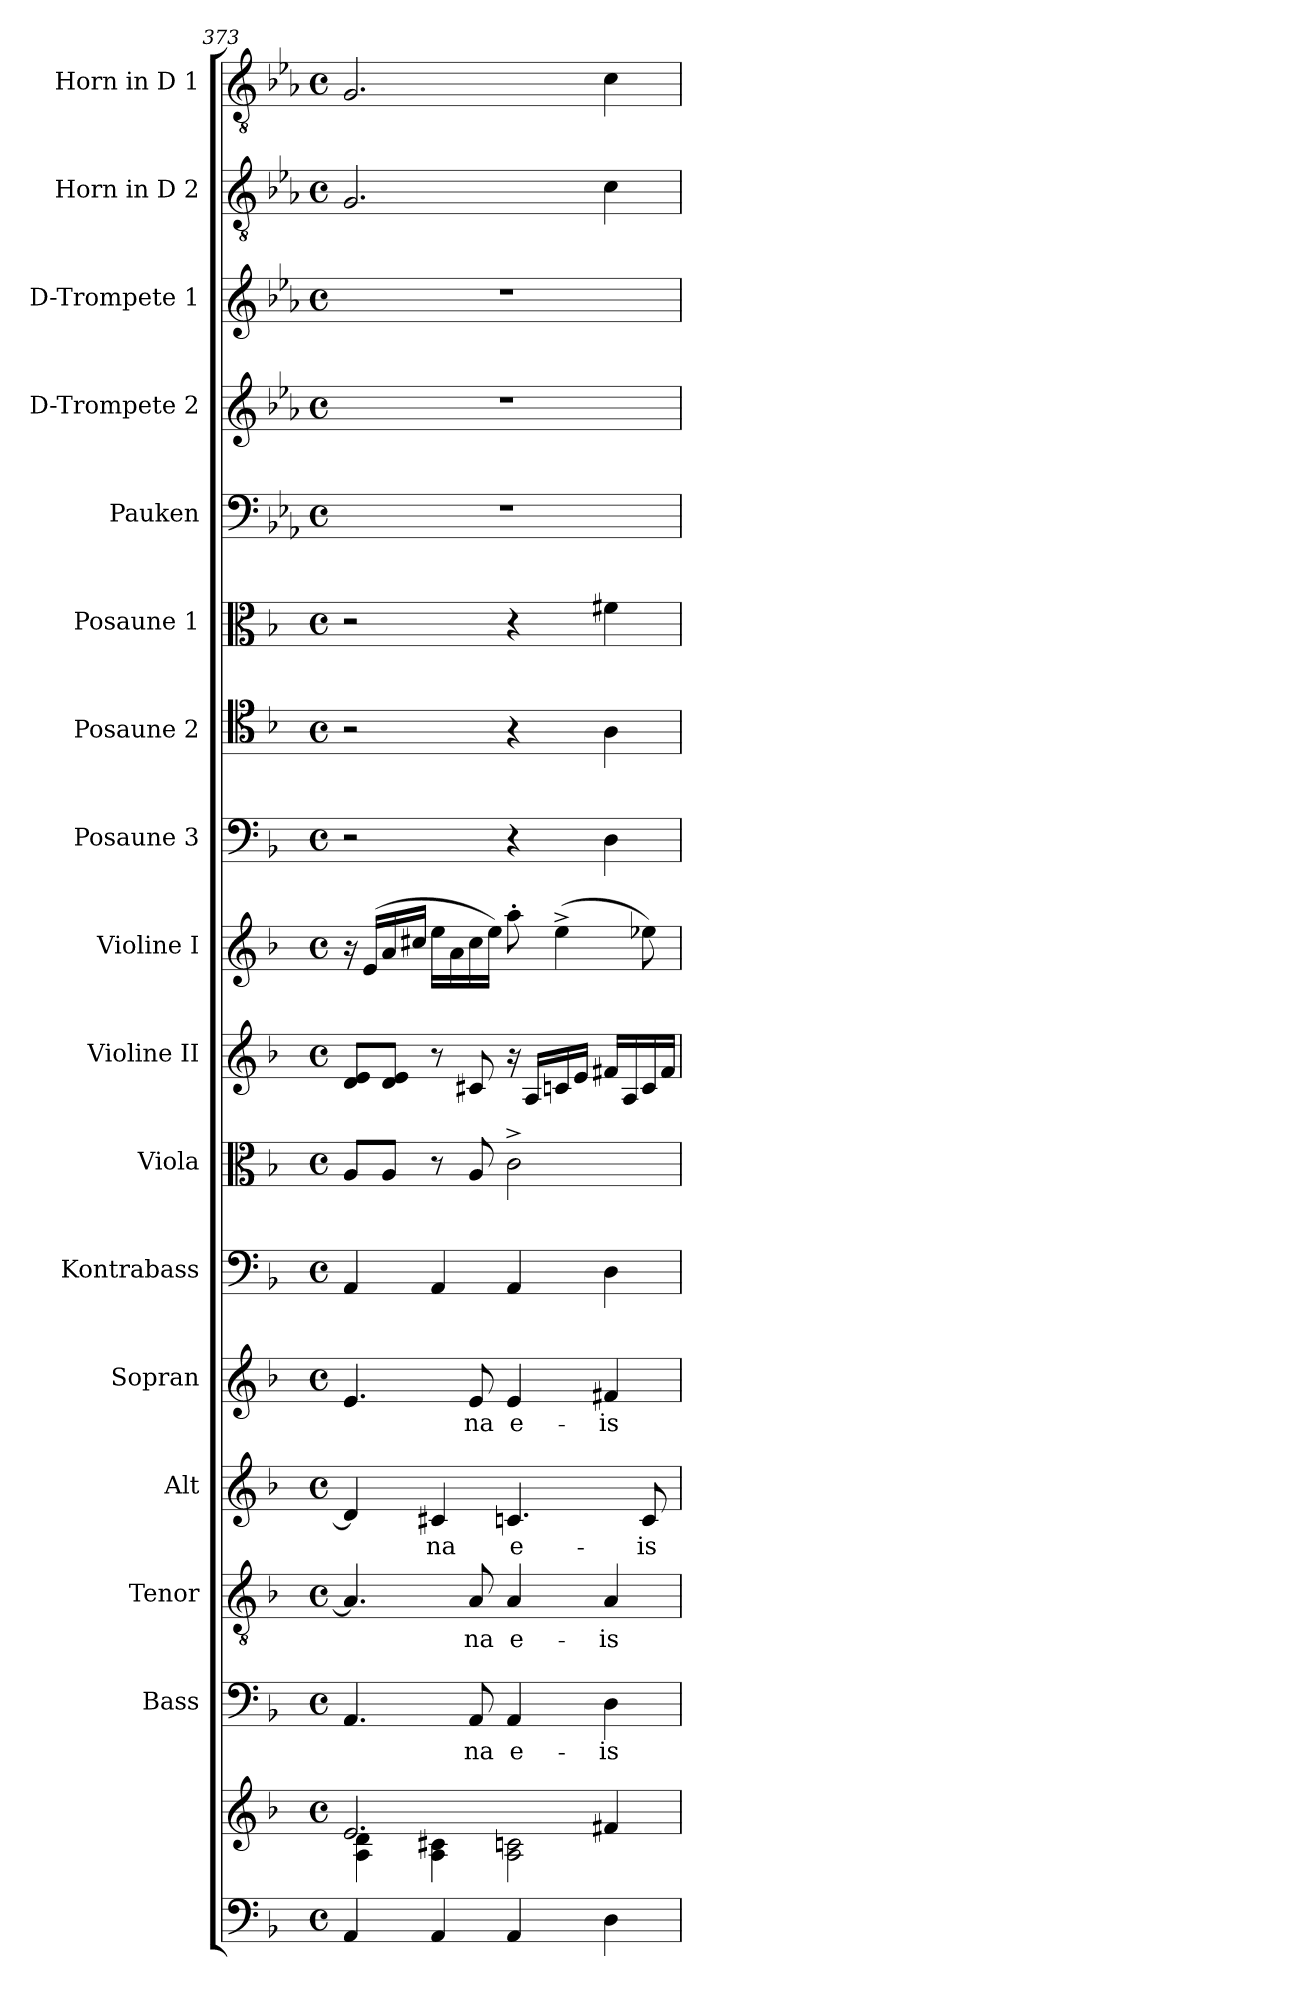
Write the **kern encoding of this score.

**kern	**kern	**kern	**text	**kern	**text	**kern	**text	**kern	**text	**kern	**kern	**kern	**kern	**kern	**kern	**kern	**kern	**kern	**kern	**kern	**kern
*part17	*part17	*part16	*part16	*part15	*part15	*part14	*part14	*part13	*part13	*part12	*part11	*part10	*part9	*part8	*part7	*part6	*part5	*part4	*part3	*part2	*part1
*staff18	*staff17	*staff16	*staff16	*staff15	*staff15	*staff14	*staff14	*staff13	*staff13	*staff12	*staff11	*staff10	*staff9	*staff8	*staff7	*staff6	*staff5	*staff4	*staff3	*staff2	*staff1
*	*	*I"Bass	*	*I"Tenor	*	*I"Alt	*	*I"Sopran	*	*I"Kontrabass	*I"Viola	*I"Violine II	*I"Violine I	*I"Posaune 3	*I"Posaune 2	*I"Posaune 1	*I"Pauken	*I"D-Trompete 2	*I"D-Trompete 1	*I"Horn in D 2	*I"Horn in D 1
*	*	*I'B.	*	*I'T.	*	*I'A.	*	*I'S.	*	*I'Kb.	*I'Vla.	*I'Vl. II	*I'Vl. I	*I'Pos. 3	*I'Pos. 2	*I'Pos. 1	*I'Pk.	*I'D Trp. 2	*I'D Trp. 1	*I'Hrn. 2	*I'Hrn. 1
*clefF4	*clefG2	*clefF4	*	*clefGv2	*	*clefG2	*	*clefG2	*	*clefF4	*clefC3	*clefG2	*clefG2	*clefF4	*clefC4	*clefC3	*clefF4	*clefG2	*clefG2	*clefGv2	*clefGv2
*	*	*	*	*	*	*	*	*	*	*ITrd7c12	*	*	*	*	*	*	*ITrd-1c-2	*ITrd-1c-2	*ITrd-1c-2	*ITrd-1c-2	*ITrd-1c-2
*k[b-]	*k[b-]	*k[b-]	*	*k[b-]	*	*k[b-]	*	*k[b-]	*	*k[b-]	*k[b-]	*k[b-]	*k[b-]	*k[b-]	*k[b-]	*k[b-]	*k[b-]	*k[b-]	*k[b-]	*k[b-]	*k[b-]
*F:	*F:	*F:	*	*F:	*	*F:	*	*F:	*	*F:	*F:	*F:	*F:	*F:	*F:	*F:	*F:	*F:	*F:	*F:	*F:
*M4/4	*M4/4	*M4/4	*	*M4/4	*	*M4/4	*	*M4/4	*	*M4/4	*M4/4	*M4/4	*M4/4	*M4/4	*M4/4	*M4/4	*M4/4	*M4/4	*M4/4	*M4/4	*M4/4
*met(c)	*met(c)	*met(c)	*	*met(c)	*	*met(c)	*	*met(c)	*	*met(c)	*met(c)	*met(c)	*met(c)	*met(c)	*met(c)	*met(c)	*met(c)	*met(c)	*met(c)	*met(c)	*met(c)
=373	=373	=373	=373	=373	=373	=373	=373	=373	=373	=373	=373	=373	=373	=373	=373	=373	=373	=373	=373	=373	=373
*	*^	*	*	*	*	*	*	*	*	*	*	*	*	*	*	*	*	*	*	*	*
4AA/	2.e/	4A\ 4d\	4.AA/	.	4.A/]	.	4d/]	.	4.e/	.	4AAA/	8A/L	8d/ 8e/L	16r	2r	2r	2r	1r	1r	1r	2.A/	2.A/
.	.	.	.	.	.	.	.	.	.	.	.	.	.	(>16e/LL	.	.	.	.	.	.	.	.
.	.	.	.	.	.	.	.	.	.	.	.	8A/J	8d/ 8e/J	16a/	.	.	.	.	.	.	.	.
.	.	.	.	.	.	.	.	.	.	.	.	.	.	16cc#X/JJ	.	.	.	.	.	.	.	.
!	!	!	!	!	!	!	!	!LO:LY:b	!	!	!	!	!	!	!	!	!	!	!	!	!	!
4AA/	.	4A\ 4c#X\	.	.	.	.	4c#X/	-na	.	.	4AAA/	8r	8r	16ee\LL	.	.	.	.	.	.	.	.
.	.	.	.	.	.	.	.	.	.	.	.	.	.	16a\	.	.	.	.	.	.	.	.
!	!	!	!	!LO:LY:b	!	!LO:LY:b	!	!	!	!LO:LY:b	!	!	!	!	!	!	!	!	!	!	!	!
.	.	.	8AA/	-na	8A/	-na	.	.	8e/	-na	.	8A/	8c#X/	16cc#\	.	.	.	.	.	.	.	.
.	.	.	.	.	.	.	.	.	.	.	.	.	.	16ee\JJ)	.	.	.	.	.	.	.	.
!	!	!	!	!LO:LY:b	!	!LO:LY:b	!	!LO:LY:b	!	!LO:LY:b	!	!	!	!	!	!	!	!	!	!	!	!
4AA/	.	2A\ 2cn\	4AA/	e-	4A/	e-	4.cn/	e-	4e/	e-	4AAA/	2c^>\	16r	8aa'>\	4r	4r	4r	.	.	.	.	.
.	.	.	.	.	.	.	.	.	.	.	.	.	16A/LL	.	.	.	.	.	.	.	.	.
.	.	.	.	.	.	.	.	.	.	.	.	.	16cn/	(>4ee^>\	.	.	.	.	.	.	.	.
.	.	.	.	.	.	.	.	.	.	.	.	.	16e/JJ	.	.	.	.	.	.	.	.	.
!	!	!	!	!LO:LY:b	!	!LO:LY:b	!	!	!	!LO:LY:b	!	!	!	!	!	!	!	!	!	!	!	!
4D\	4f#X/	.	4D\	-is	4A/	-is	.	.	4f#X/	-is	4DD\	.	16f#X/LL	.	4D\	4A\	4f#X\	.	.	.	4d\	4d\
.	.	.	.	.	.	.	.	.	.	.	.	.	16A/	.	.	.	.	.	.	.	.	.
!	!	!	!	!	!	!	!	!LO:LY:b	!	!	!	!	!	!	!	!	!	!	!	!	!	!
.	.	.	.	.	.	.	8c/	-is	.	.	.	.	16c/	8ee-X\)	.	.	.	.	.	.	.	.
.	.	.	.	.	.	.	.	.	.	.	.	.	16f#/JJ	.	.	.	.	.	.	.	.	.
*	*v	*v	*	*	*	*	*	*	*	*	*	*	*	*	*	*	*	*	*	*	*	*
=	=	=	=	=	=	=	=	=	=	=	=	=	=	=	=	=	=	=	=	=	=
*-	*-	*-	*-	*-	*-	*-	*-	*-	*-	*-	*-	*-	*-	*-	*-	*-	*-	*-	*-	*-	*-
